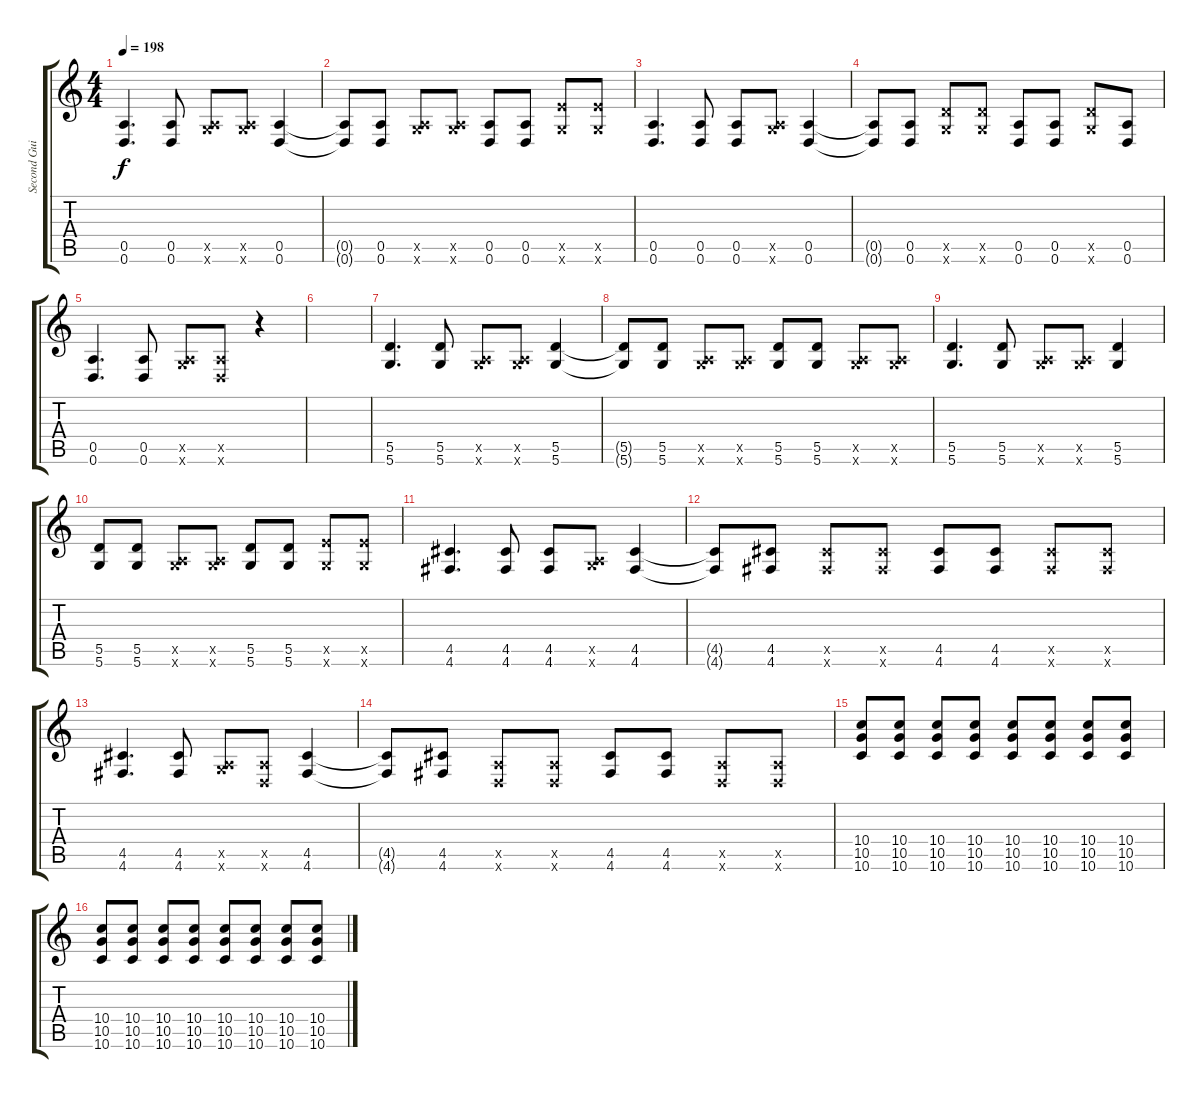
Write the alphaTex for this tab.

\track ("Second Guitar" "Second Gui") {instrument overdrivenguitar}
\staff {score tabs}
\tuning (E4 B3 G3 D3 A2 D2) {hide}
\ts (4 4)
\tempo 198
\clef g2
\ks c
(0.5 0.6).4{d dy f} (0.5 0.6).8 (0.5{x} 5.6{x}).8 (0.5{x} 5.6{x}).8 (0.5 0.6).4 |
(0.5{t} 0.6{t}).8 (0.5 0.6).8 (0.5{x} 5.6{x}).8 (0.5{x} 5.6{x}).8 (0.5 0.6).8 (0.5 0.6).8 (7.5{x} 5.6{x}).8 (7.5{x} 5.6{x}).8 |
(0.5 0.6).4{d} (0.5 0.6).8 (0.5 0.6).8 (0.5{x} 5.6{x}).8 (0.5 0.6).4 |
(0.5{t} 0.6{t}).8 (0.5 0.6).8 (5.5{x} 5.6{x}).8 (5.5{x} 5.6{x}).8 (0.5 0.6).8 (0.5 0.6).8 (5.5{x} 5.6{x}).8 (0.5 0.6).8 |
(0.5 0.6).4{d} (0.5 0.6).8 (0.5{x} 5.6{x}).8 (0.5{x} 0.6{x}).8 r.4 |
|
(5.5 5.6).4{d volume 8 balance 8} (5.5 5.6).8 (0.5{x} 5.6{x}).8 (0.5{x} 5.6{x}).8 (5.5 5.6).4 |
(5.5{t} 5.6{t}).8 (5.5 5.6).8 (0.5{x} 5.6{x}).8 (0.5{x} 5.6{x}).8 (5.5 5.6).8 (5.5 5.6).8 (0.5{x} 5.6{x}).8 (0.5{x} 5.6{x}).8 |
(5.5 5.6).4{d} (5.5 5.6).8 (0.5{x} 5.6{x}).8 (0.5{x} 5.6{x}).8 (5.5 5.6).4 |
(5.5 5.6).8 (5.5 5.6).8 (0.5{x} 5.6{x}).8 (0.5{x} 5.6{x}).8 (5.5 5.6).8 (5.5 5.6).8 (7.5{x} 5.6{x}).8 (7.5{x} 5.6{x}).8 |
(4.5 4.6).4{d} (4.5 4.6).8 (4.5 4.6).8 (0.5{x} 5.6{x}).8 (4.5 4.6).4 |
(4.5{t} 4.6{t}).8 (4.5 4.6).8 (4.5{x} 4.6{x}).8 (4.5{x} 4.6{x}).8 (4.5 4.6).8 (4.5 4.6).8 (4.5{x} 4.6{x}).8 (4.5{x} 4.6{x}).8 |
(4.5 4.6).4{d} (4.5 4.6).8 (0.5{x} 5.6{x}).8 (0.5{x} 0.6{x}).8 (4.5 4.6).4 |
(4.5{t} 4.6{t}).8 (4.5 4.6).8 (0.5{x} 0.6{x}).8 (0.5{x} 0.6{x}).8 (4.5 4.6).8 (4.5 4.6).8 (0.5{x} 0.6{x}).8 (0.5{x} 0.6{x}).8 |
(10.4 10.5 10.6).8 (10.4 10.5 10.6).8 (10.4 10.5 10.6).8 (10.4 10.5 10.6).8 (10.4 10.5 10.6).8 (10.4 10.5 10.6).8 (10.4 10.5 10.6).8 (10.4 10.5 10.6).8 |
(10.4 10.5 10.6).8 (10.4 10.5 10.6).8 (10.4 10.5 10.6).8 (10.4 10.5 10.6).8 (10.4 10.5 10.6).8 (10.4 10.5 10.6).8 (10.4 10.5 10.6).8 (10.4 10.5 10.6).8
